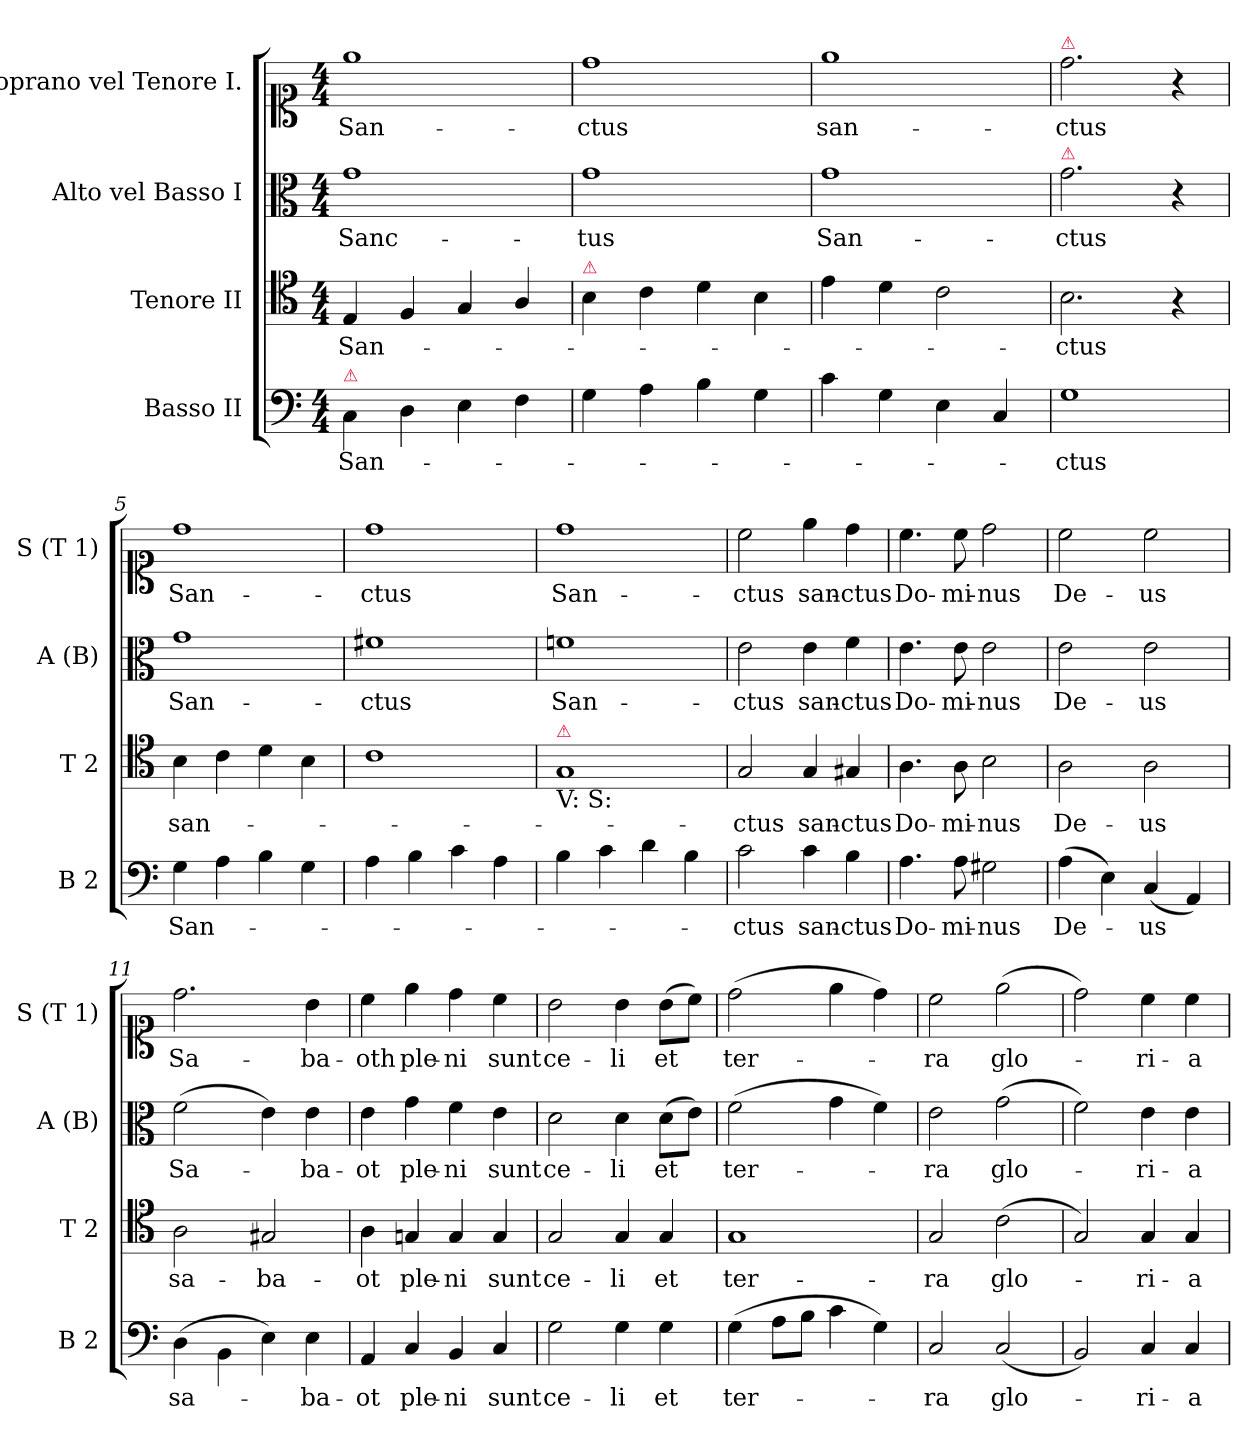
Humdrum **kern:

**kern	**text	**kern	**text	**kern	**text	**kern	**text
*part4	*part4	*part3	*part3	*part2	*part2	*part1	*part1
*staff4	*staff4	*staff3	*staff3	*staff2	*staff2	*staff1	*staff1
*I"Basso II	*	*I"Tenore II	*	*I"Alto vel Basso I	*	*I"Soprano vel Tenore I.	*
*I'B 2	*	*I'T 2	*	*I'A (B)	*	*I'S (T 1)	*
*clefF4	*	*clefC4	*	*clefC3	*	*clefC1	*
*k[]	*	*k[]	*	*k[]	*	*k[]	*
*C:	*	*C:	*	*C:	*	*C:	*
*M4/4	*	*M4/4	*	*M4/4	*	*M4/4	*
=1	=1	=1	=1	=1	=1	=1	=1
!LO:TX:a:color=crimson:t=⚠	!	!	!	!	!	!	!
4C\	San-	4E/	San-	1g	Sanc-	1ee	San-
4D\	.	4F/	.	.	.	.	.
4E\	.	4G/	.	.	.	.	.
4F\	.	4A/	.	.	.	.	.
=2	=2	=2	=2	=2	=2	=2	=2
!	!	!LO:TX:a:color=crimson:t=⚠	!	!	!	!	!
4G\	.	4B\	.	1g	-tus	1dd	-ctus
4A\	.	4c\	.	.	.	.	.
4B\	.	4d\	.	.	.	.	.
4G\	.	4B\	.	.	.	.	.
=3	=3	=3	=3	=3	=3	=3	=3
4c\	.	4e\	.	1g	San-	1ee	san-
4G\	.	4d\	.	.	.	.	.
4E\	.	2c\	.	.	.	.	.
4C/	.	.	.	.	.	.	.
=4	=4	=4	=4	=4	=4	=4	=4
!	!	!	!	!	!	!LO:TX:a:color=crimson:t=⚠	!
!	!	!	!	!LO:TX:a:color=crimson:t=⚠	!	!	!
1G	-ctus	2.B\	-ctus	2.g\	-ctus	2.dd\	-ctus
.	.	4r	.	4r	.	4r	.
=5	=5	=5	=5	=5	=5	=5	=5
4G\	San-	4B\	san-	1g	San-	1dd	San-
4A\	.	4c\	.	.	.	.	.
4B\	.	4d\	.	.	.	.	.
4G\	.	4B\	.	.	.	.	.
=6	=6	=6	=6	=6	=6	=6	=6
4A\	.	1c	.	1f#X	-ctus	1dd	-ctus
4B\	.	.	.	.	.	.	.
4c\	.	.	.	.	.	.	.
4A\	.	.	.	.	.	.	.
=7	=7	=7	=7	=7	=7	=7	=7
!	!	!LO:TX:b:t=V&colon; S&colon;	!	!	!	!	!
!	!	!LO:TX:a:color=crimson:t=⚠	!	!	!	!	!
4B\	.	1G	.	1fn	San-	1dd	San-
4c\	.	.	.	.	.	.	.
4d\	.	.	.	.	.	.	.
4B\	.	.	.	.	.	.	.
=8	=8	=8	=8	=8	=8	=8	=8
2c\	-ctus	2G/	-ctus	2e\	-ctus	2cc\	-ctus
4c\	san-	4G/	san-	4e\	san-	4ee\	san-
4B\	-ctus	4G#X/	-ctus	4f\	-ctus	4dd\	-ctus
=9	=9	=9	=9	=9	=9	=9	=9
4.A\	Do-	4.A\	Do-	4.e\	Do-	4.cc\	Do-
8A\	-mi-	8A\	-mi-	8e\	-mi-	8cc\	-mi-
2G#X\	-nus	2B\	-nus	2e\	-nus	2dd\	-nus
=10	=10	=10	=10	=10	=10	=10	=10
(>4A\	De-	2A\	De-	2e\	De-	2cc\	De-
4E\)	.	.	.	.	.	.	.
(<4C/	-us	2A\	-us	2e\	-us	2cc\	-us
4AA/)	.	.	.	.	.	.	.
=11	=11	=11	=11	=11	=11	=11	=11
(>4D\	sa-	2A\	sa-	(>2f\	Sa-	2.dd\	Sa-
4BB\	.	.	.	.	.	.	.
4E\)	.	2G#X/	-ba-	4e\)	.	.	.
4E\	-ba-	.	.	4e\	-ba-	4b\	-ba-
=12	=12	=12	=12	=12	=12	=12	=12
4AA/	-ot	4A\	-ot	4e\	-ot	4cc\	-oth
4C/	ple-	4Gn/	ple-	4g\	ple-	4ee\	ple-
4BB/	-ni	4G/	-ni	4f\	-ni	4dd\	-ni
4C/	sunt	4G/	sunt	4e\	sunt	4cc\	sunt
=13	=13	=13	=13	=13	=13	=13	=13
2G\	ce-	2G/	ce-	2d\	ce-	2b\	ce-
4G\	-li	4G/	-li	4d\	-li	4b\	-li
4G\	et	4G/	et	(8d\L	et	(>8b\L	et
.	.	.	.	8e\J)	.	8cc\J)	.
=14	=14	=14	=14	=14	=14	=14	=14
(>4G\	ter-	1G	ter-	(>2f\	ter-	(>2dd\	ter-
8A\L	.	.	.	.	.	.	.
8B\J	.	.	.	.	.	.	.
4c\	.	.	.	4g\	.	4ee\	.
4G\)	.	.	.	4f\)	.	4dd\)	.
=15	=15	=15	=15	=15	=15	=15	=15
2C/	-ra	2G/	-ra	2e\	-ra	2cc\	-ra
(<2C/	glo-	(>2c\	glo-	(>2g\	glo-	(>2ee\	glo-
=16	=16	=16	=16	=16	=16	=16	=16
2BB/)	.	2G/)	.	2f\)	.	2dd\)	.
4C/	-ri-	4G/	-ri-	4e\	-ri-	4cc\	-ri-
4C/	-a	4G/	-a	4e\	-a	4cc\	-a
=	=	=	=	=	=	=	=
*-	*-	*-	*-	*-	*-	*-	*-
